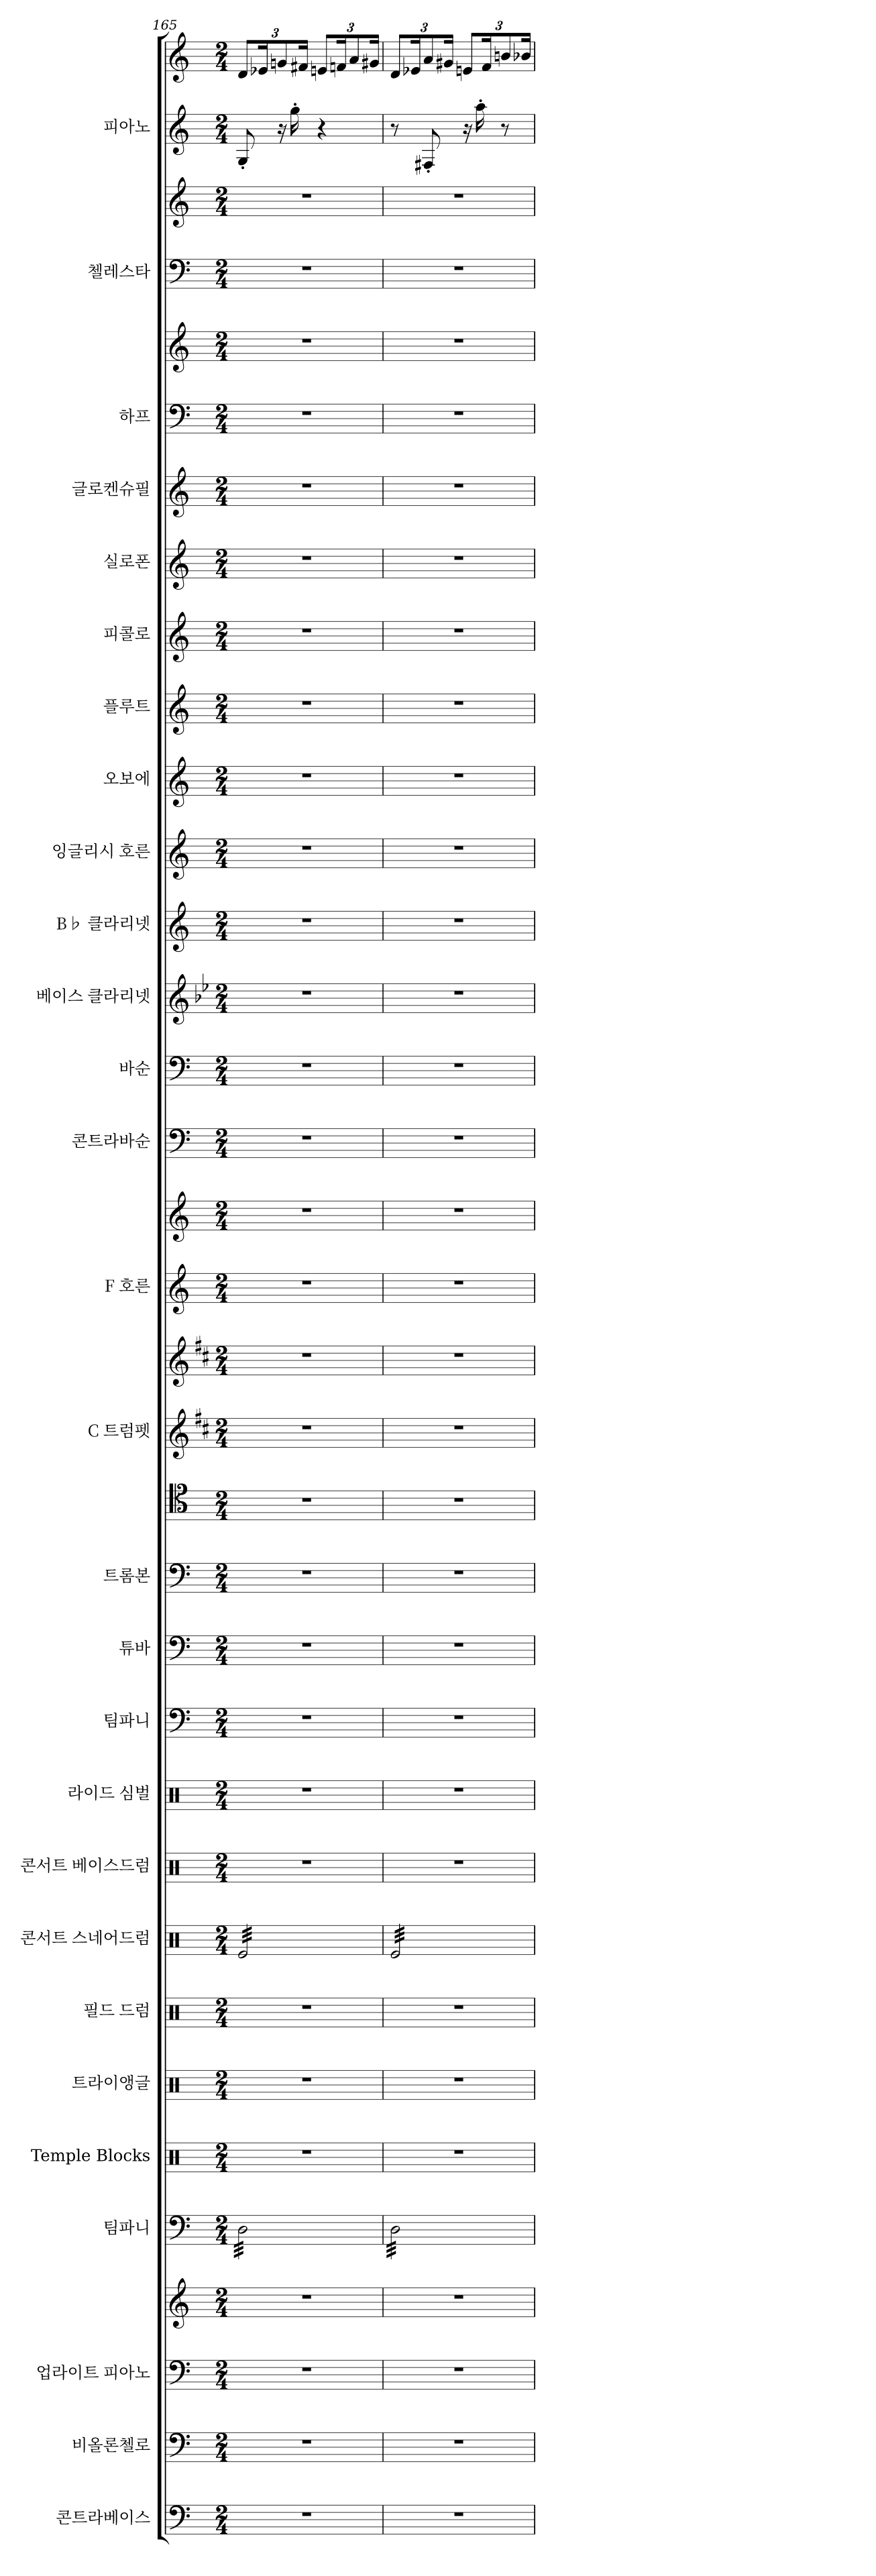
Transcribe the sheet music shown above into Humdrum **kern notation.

**kern	**kern	**kern	**kern	**kern	**kern	**kern	**kern	**kern	**kern	**kern	**kern	**kern	**kern	**kern	**kern	**kern	**kern	**kern	**kern	**kern	**kern	**kern	**kern	**kern	**kern	**kern	**kern	**kern	**kern	**kern	**kern	**kern	**kern	**kern
*part28	*part27	*part26	*part26	*part25	*part24	*part23	*part22	*part21	*part20	*part19	*part18	*part17	*part16	*part16	*part15	*part15	*part14	*part14	*part13	*part12	*part11	*part10	*part9	*part8	*part7	*part6	*part5	*part4	*part3	*part3	*part2	*part2	*part1	*part1
*staff35	*staff34	*staff33	*staff32	*staff31	*staff30	*staff29	*staff28	*staff27	*staff26	*staff25	*staff24	*staff23	*staff22	*staff21	*staff20	*staff19	*staff18	*staff17	*staff16	*staff15	*staff14	*staff13	*staff12	*staff11	*staff10	*staff9	*staff8	*staff7	*staff6	*staff5	*staff4	*staff3	*staff2	*staff1
*I"콘트라베이스	*I"비올론첼로	*I"업라이트 피아노	*	*I"팀파니	*I"Temple Blocks	*I"트라이앵글	*I"필드 드럼	*I"콘서트 스네어드럼	*I"콘서트 베이스드럼	*I"라이드 심벌	*I"팀파니	*I"튜바	*I"트롬본	*	*I"C 트럼펫	*	*I"F 호른	*	*I"콘트라바순	*I"바순	*I"베이스 클라리넷	*I"B♭ 클라리넷	*I"잉글리시 호른	*I"오보에	*I"플루트	*I"피콜로	*I"실로폰	*I"글로켄슈필	*I"하프	*	*I"첼레스타	*	*I"피아노	*
*	*	*	*	*	*I'Tmp. Bl.	*	*	*	*	*	*	*	*	*	*	*	*	*	*	*	*	*	*	*	*	*	*	*	*	*	*	*	*	*
*clefF4	*clefF4	*clefF4	*clefG2	*clefF4	*clefX	*clefX	*clefX	*clefX	*clefX	*clefX	*clefF4	*clefF4	*clefF4	*clefC4	*clefG2	*clefG2	*clefG2	*clefG2	*clefF4	*clefF4	*clefG2	*clefG2	*clefG2	*clefG2	*clefG2	*clefG2	*clefG2	*clefG2	*clefF4	*clefG2	*clefF4	*clefG2	*clefG2	*clefG2
*ITrd7c12	*	*	*	*	*	*	*	*	*	*	*	*	*	*	*ITrd1c2	*ITrd1c2	*ITrd4c7	*ITrd4c7	*ITrd7c12	*	*ITrd8c14	*ITrd1c2	*ITrd4c7	*	*	*ITrd-7c-12	*ITrd-7c-12	*ITrd-14c-24	*	*	*ITrd-7c-12	*ITrd-7c-12	*	*
*k[]	*k[]	*k[]	*k[]	*k[]	*k[]	*k[]	*k[]	*k[]	*k[]	*k[]	*k[]	*k[]	*k[]	*k[]	*k[]	*k[]	*k[b-]	*k[b-]	*k[]	*k[]	*k[b-e-]	*k[b-e-]	*k[b-]	*k[]	*k[]	*k[]	*k[]	*k[]	*k[]	*k[]	*k[]	*k[]	*k[]	*k[]
*M2/4	*M2/4	*M2/4	*M2/4	*M2/4	*M2/4	*M2/4	*M2/4	*M2/4	*M2/4	*M2/4	*M2/4	*M2/4	*M2/4	*M2/4	*M2/4	*M2/4	*M2/4	*M2/4	*M2/4	*M2/4	*M2/4	*M2/4	*M2/4	*M2/4	*M2/4	*M2/4	*M2/4	*M2/4	*M2/4	*M2/4	*M2/4	*M2/4	*M2/4	*M2/4
*	*	*	*	*	*	*	*	*	*	*	*	*	*	*	*	*	*	*	*	*	*	*	*	*	*	*	*	*	*	*	*	*	*	*Xbrackettup
=165	=165	=165	=165	=165	=165	=165	=165	=165	=165	=165	=165	=165	=165	=165	=165	=165	=165	=165	=165	=165	=165	=165	=165	=165	=165	=165	=165	=165	=165	=165	=165	=165	=165	=165
*	*	*	*	*tremolo	*	*	*	*	*	*	*	*	*	*	*	*	*	*	*	*	*	*	*	*	*	*	*	*	*	*	*	*	*	*
*	*	*	*	*	*	*	*	*tremolo	*	*	*	*	*	*	*	*	*	*	*	*	*	*	*	*	*	*	*	*	*	*	*	*	*	*
2r	2r	2r	2r	32D\LLL	2r	2r	2r	32Re/LLL	2r	2r	2r	2r	2r	2r	2r	2r	2r	2r	2r	2r	2r	2r	2r	2r	2r	2r	2r	2r	2r	2r	2r	2r	8G'/	12d/L
.	.	.	.	32D\	.	.	.	32Re/	.	.	.	.	.	.	.	.	.	.	.	.	.	.	.	.	.	.	.	.	.	.	.	.	.	.
.	.	.	.	32D\	.	.	.	32Re/	.	.	.	.	.	.	.	.	.	.	.	.	.	.	.	.	.	.	.	.	.	.	.	.	.	.
.	.	.	.	.	.	.	.	.	.	.	.	.	.	.	.	.	.	.	.	.	.	.	.	.	.	.	.	.	.	.	.	.	.	24e-X/K
.	.	.	.	32D\	.	.	.	32Re/	.	.	.	.	.	.	.	.	.	.	.	.	.	.	.	.	.	.	.	.	.	.	.	.	.	.
.	.	.	.	32D\	.	.	.	32Re/	.	.	.	.	.	.	.	.	.	.	.	.	.	.	.	.	.	.	.	.	.	.	.	.	16r	12gn/
.	.	.	.	32D\	.	.	.	32Re/	.	.	.	.	.	.	.	.	.	.	.	.	.	.	.	.	.	.	.	.	.	.	.	.	.	.
.	.	.	.	32D\	.	.	.	32Re/	.	.	.	.	.	.	.	.	.	.	.	.	.	.	.	.	.	.	.	.	.	.	.	.	16gg'\	.
.	.	.	.	.	.	.	.	.	.	.	.	.	.	.	.	.	.	.	.	.	.	.	.	.	.	.	.	.	.	.	.	.	.	24f#X/Jk
.	.	.	.	32D\	.	.	.	32Re/	.	.	.	.	.	.	.	.	.	.	.	.	.	.	.	.	.	.	.	.	.	.	.	.	.	.
.	.	.	.	32D\	.	.	.	32Re/	.	.	.	.	.	.	.	.	.	.	.	.	.	.	.	.	.	.	.	.	.	.	.	.	4r	12en/L
.	.	.	.	32D\	.	.	.	32Re/	.	.	.	.	.	.	.	.	.	.	.	.	.	.	.	.	.	.	.	.	.	.	.	.	.	.
.	.	.	.	32D\	.	.	.	32Re/	.	.	.	.	.	.	.	.	.	.	.	.	.	.	.	.	.	.	.	.	.	.	.	.	.	.
.	.	.	.	.	.	.	.	.	.	.	.	.	.	.	.	.	.	.	.	.	.	.	.	.	.	.	.	.	.	.	.	.	.	24fn/K
.	.	.	.	32D\	.	.	.	32Re/	.	.	.	.	.	.	.	.	.	.	.	.	.	.	.	.	.	.	.	.	.	.	.	.	.	.
.	.	.	.	32D\	.	.	.	32Re/	.	.	.	.	.	.	.	.	.	.	.	.	.	.	.	.	.	.	.	.	.	.	.	.	.	12a/
.	.	.	.	32D\	.	.	.	32Re/	.	.	.	.	.	.	.	.	.	.	.	.	.	.	.	.	.	.	.	.	.	.	.	.	.	.
.	.	.	.	32D\	.	.	.	32Re/	.	.	.	.	.	.	.	.	.	.	.	.	.	.	.	.	.	.	.	.	.	.	.	.	.	.
.	.	.	.	.	.	.	.	.	.	.	.	.	.	.	.	.	.	.	.	.	.	.	.	.	.	.	.	.	.	.	.	.	.	24g#X/Jk
.	.	.	.	32D\JJJ	.	.	.	32Re/JJJ	.	.	.	.	.	.	.	.	.	.	.	.	.	.	.	.	.	.	.	.	.	.	.	.	.	.
=166	=166	=166	=166	=166	=166	=166	=166	=166	=166	=166	=166	=166	=166	=166	=166	=166	=166	=166	=166	=166	=166	=166	=166	=166	=166	=166	=166	=166	=166	=166	=166	=166	=166	=166
2r	2r	2r	2r	32D\LLL	2r	2r	2r	32Re/LLL	2r	2r	2r	2r	2r	2r	2r	2r	2r	2r	2r	2r	2r	2r	2r	2r	2r	2r	2r	2r	2r	2r	2r	2r	8r	12d/L
.	.	.	.	32D\	.	.	.	32Re/	.	.	.	.	.	.	.	.	.	.	.	.	.	.	.	.	.	.	.	.	.	.	.	.	.	.
.	.	.	.	32D\	.	.	.	32Re/	.	.	.	.	.	.	.	.	.	.	.	.	.	.	.	.	.	.	.	.	.	.	.	.	.	.
.	.	.	.	.	.	.	.	.	.	.	.	.	.	.	.	.	.	.	.	.	.	.	.	.	.	.	.	.	.	.	.	.	.	24e-X/K
.	.	.	.	32D\	.	.	.	32Re/	.	.	.	.	.	.	.	.	.	.	.	.	.	.	.	.	.	.	.	.	.	.	.	.	.	.
.	.	.	.	32D\	.	.	.	32Re/	.	.	.	.	.	.	.	.	.	.	.	.	.	.	.	.	.	.	.	.	.	.	.	.	8F#X'/	12a/
.	.	.	.	32D\	.	.	.	32Re/	.	.	.	.	.	.	.	.	.	.	.	.	.	.	.	.	.	.	.	.	.	.	.	.	.	.
.	.	.	.	32D\	.	.	.	32Re/	.	.	.	.	.	.	.	.	.	.	.	.	.	.	.	.	.	.	.	.	.	.	.	.	.	.
.	.	.	.	.	.	.	.	.	.	.	.	.	.	.	.	.	.	.	.	.	.	.	.	.	.	.	.	.	.	.	.	.	.	24g#X/Jk
.	.	.	.	32D\	.	.	.	32Re/	.	.	.	.	.	.	.	.	.	.	.	.	.	.	.	.	.	.	.	.	.	.	.	.	.	.
.	.	.	.	32D\	.	.	.	32Re/	.	.	.	.	.	.	.	.	.	.	.	.	.	.	.	.	.	.	.	.	.	.	.	.	16r	12en/L
.	.	.	.	32D\	.	.	.	32Re/	.	.	.	.	.	.	.	.	.	.	.	.	.	.	.	.	.	.	.	.	.	.	.	.	.	.
.	.	.	.	32D\	.	.	.	32Re/	.	.	.	.	.	.	.	.	.	.	.	.	.	.	.	.	.	.	.	.	.	.	.	.	16aa'\	.
.	.	.	.	.	.	.	.	.	.	.	.	.	.	.	.	.	.	.	.	.	.	.	.	.	.	.	.	.	.	.	.	.	.	24f/K
.	.	.	.	32D\	.	.	.	32Re/	.	.	.	.	.	.	.	.	.	.	.	.	.	.	.	.	.	.	.	.	.	.	.	.	.	.
.	.	.	.	32D\	.	.	.	32Re/	.	.	.	.	.	.	.	.	.	.	.	.	.	.	.	.	.	.	.	.	.	.	.	.	8r	12bn/
.	.	.	.	32D\	.	.	.	32Re/	.	.	.	.	.	.	.	.	.	.	.	.	.	.	.	.	.	.	.	.	.	.	.	.	.	.
.	.	.	.	32D\	.	.	.	32Re/	.	.	.	.	.	.	.	.	.	.	.	.	.	.	.	.	.	.	.	.	.	.	.	.	.	.
.	.	.	.	.	.	.	.	.	.	.	.	.	.	.	.	.	.	.	.	.	.	.	.	.	.	.	.	.	.	.	.	.	.	24b-X/Jk
.	.	.	.	32D\JJJ	.	.	.	32Re/JJJ	.	.	.	.	.	.	.	.	.	.	.	.	.	.	.	.	.	.	.	.	.	.	.	.	.	.
*	*	*	*	*	*	*	*	*Xtremolo	*	*	*	*	*	*	*	*	*	*	*	*	*	*	*	*	*	*	*	*	*	*	*	*	*	*
*	*	*	*	*Xtremolo	*	*	*	*	*	*	*	*	*	*	*	*	*	*	*	*	*	*	*	*	*	*	*	*	*	*	*	*	*	*
=	=	=	=	=	=	=	=	=	=	=	=	=	=	=	=	=	=	=	=	=	=	=	=	=	=	=	=	=	=	=	=	=	=	=
*-	*-	*-	*-	*-	*-	*-	*-	*-	*-	*-	*-	*-	*-	*-	*-	*-	*-	*-	*-	*-	*-	*-	*-	*-	*-	*-	*-	*-	*-	*-	*-	*-	*-	*-
